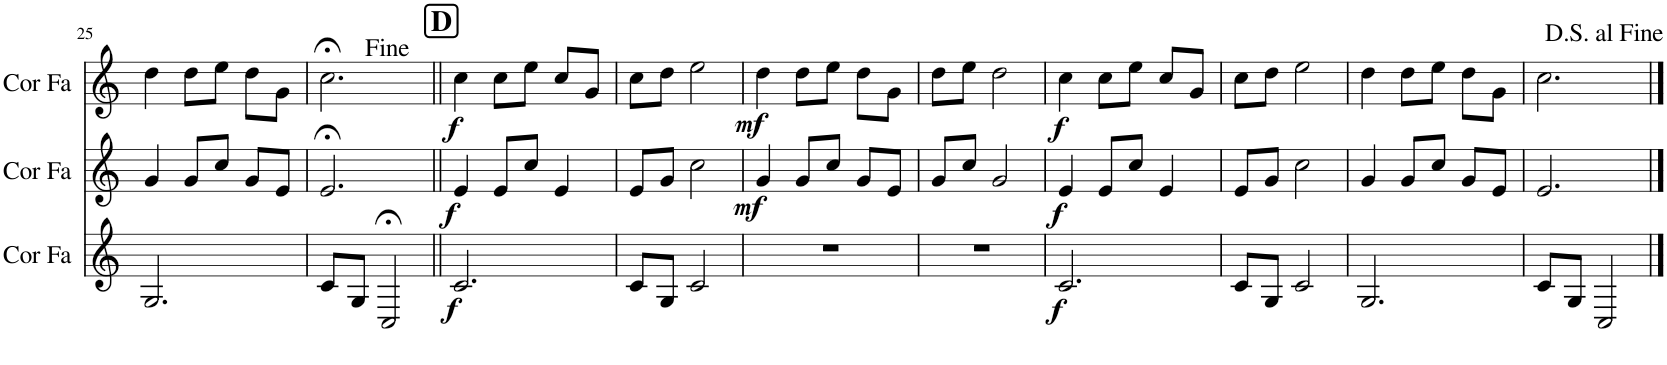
**kern	**dynam	**kern	**dynam	**kern	**dynam
*part3	*part3	*part2	*part2	*part1	*part1
*staff3	*staff3	*staff2	*staff2	*staff1	*staff1
*I"Cor en Fa	*	*I"Cor en Fa	*	*I"Cor en Fa	*
*I'Cor Fa	*	*I'Cor Fa	*	*I'Cor Fa	*
!!LO:PB:g=z
*clefG2	*	*clefG2	*	*clefG2	*
*Trd4c7	*	*Trd4c7	*	*Trd4c7	*
*k[]	*	*k[]	*	*k[]	*
*M3/4	*	*M3/4	*	*M3/4	*
=25	=25	=25	=25	=25	=25
2.G/	.	4g/	.	4dd\	.
.	.	8g/L	.	8dd\L	.
.	.	8cc/J	.	8ee\J	.
.	.	8g/L	.	8dd\L	.
.	.	8e/J	.	8g\J	.
=26	=26	=26	=26	=26	=26
8c/L	.	2.e;</	.	2.cc;<\	.
8G/J	.	.	.	.	.
2C;</	.	.	.	.	.
!!LO:REH:place=s1:a:B:cj:fs=14:t=D
=27||	=27||	=27||	=27||	=27||	=27||
!	!LO:DY:b	!	!LO:DY:b	!	!LO:DY:b
2.c/	f	4e/	f	4cc\	f
.	.	8e/L	.	8cc\L	.
.	.	8cc/J	.	8ee\J	.
.	.	4e/	.	8cc/L	.
.	.	.	.	8g/J	.
=28	=28	=28	=28	=28	=28
8c/L	.	8e/L	.	8cc\L	.
8G/J	.	8g/J	.	8dd\J	.
2c/	.	2cc\	.	2ee\	.
=29	=29	=29	=29	=29	=29
!	!	!	!LO:DY:b	!	!LO:DY:b
2.r	.	4g/	mf	4dd\	mf
.	.	8g/L	.	8dd\L	.
.	.	8cc/J	.	8ee\J	.
.	.	8g/L	.	8dd\L	.
.	.	8e/J	.	8g\J	.
=30	=30	=30	=30	=30	=30
2.r	.	8g/L	.	8dd\L	.
.	.	8cc/J	.	8ee\J	.
.	.	2g/	.	2dd\	.
=31	=31	=31	=31	=31	=31
!	!LO:DY:b	!	!LO:DY:b	!	!LO:DY:b
2.c/	f	4e/	f	4cc\	f
.	.	8e/L	.	8cc\L	.
.	.	8cc/J	.	8ee\J	.
.	.	4e/	.	8cc/L	.
.	.	.	.	8g/J	.
=32	=32	=32	=32	=32	=32
8c/L	.	8e/L	.	8cc\L	.
8G/J	.	8g/J	.	8dd\J	.
2c/	.	2cc\	.	2ee\	.
=33	=33	=33	=33	=33	=33
2.G/	.	4g/	.	4dd\	.
.	.	8g/L	.	8dd\L	.
.	.	8cc/J	.	8ee\J	.
.	.	8g/L	.	8dd\L	.
.	.	8e/J	.	8g\J	.
=34	=34	=34	=34	=34	=34
8c/L	.	2.e/	.	2.cc\	.
8G/J	.	.	.	.	.
2C/	.	.	.	.	.
==	==	==	==	==	==
*-	*-	*-	*-	*-	*-
